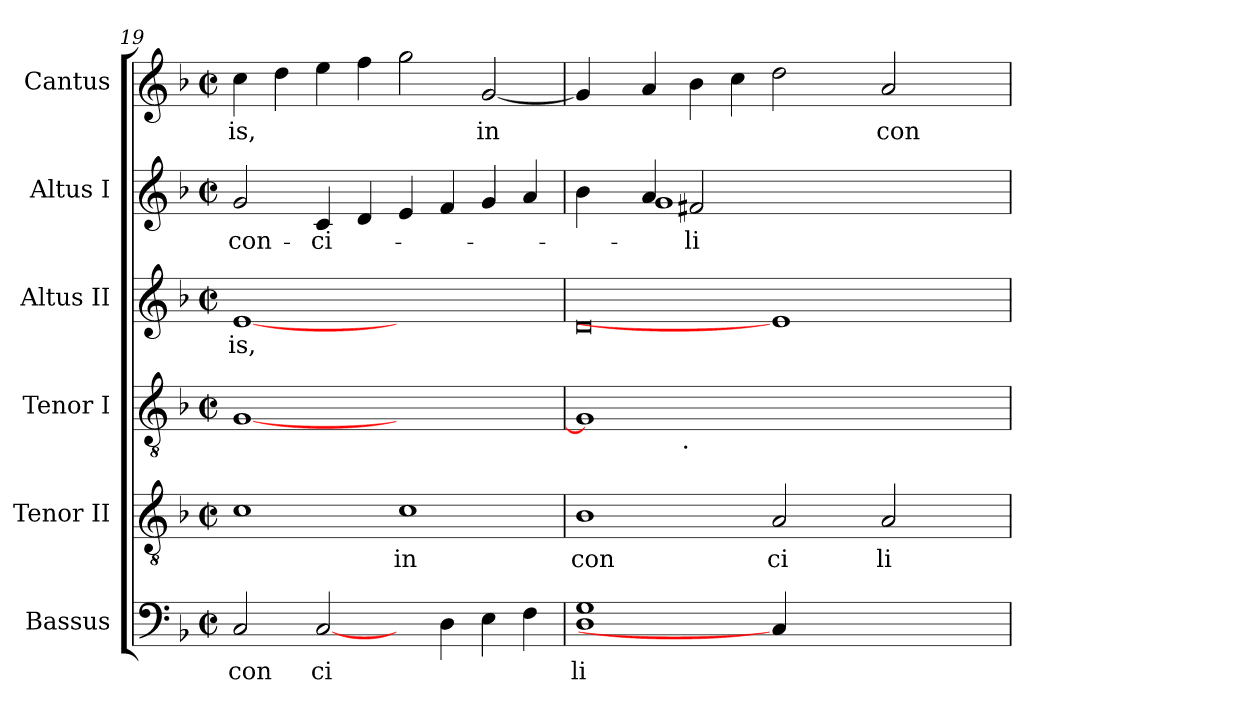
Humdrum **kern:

**kern	**text	**kern	**text	**kern	**kern	**text	**kern	**text	**kern	**text
*part6	*part6	*part5	*part5	*part4	*part3	*part3	*part2	*part2	*part1	*part1
*staff6	*staff6	*staff5	*staff5	*staff4	*staff3	*staff3	*staff2	*staff2	*staff1	*staff1
*I"Bassus	*	*I"Tenor II	*	*I"Tenor I	*I"Altus II	*	*I"Altus I	*	*I"Cantus	*
*clefF4	*	*clefGv2	*	*clefGv2	*clefG2	*	*clefG2	*	*clefG2	*
*k[b-]	*	*k[b-]	*	*k[b-]	*k[b-]	*	*k[b-]	*	*k[b-]	*
*F:	*	*F:	*	*F:	*F:	*	*F:	*	*F:	*
*M2/2	*	*M2/2	*	*M2/2	*M2/2	*	*M2/2	*	*M2/2	*
*met(c|)	*	*met(c|)	*	*met(c|)	*met(c|)	*	*met(c|)	*	*met(c|)	*
=19	=19	=19	=19	=19	=19	=19	=19	=19	=19	=19
!	!LO:LY:b:cj	!	!	!	!	!LO:LY:b:cj	!	!LO:LY:b:cj	!	!LO:LY:b:cj
2C/	con	1c	.	[1G	[1e	is,	2g/	con-	4cc\	-is,
.	.	.	.	.	.	.	.	.	4dd\	.
!	!LO:LY:b:cj	!	!	!	!	!	!	!LO:LY:b:cj	!	!
[2C/	ci	.	.	.	.	.	4c/	-ci-	4ee\	.
.	.	.	.	.	.	.	4d/	.	4ff\	.
!	!	!	!LO:LY:b:cj	!	!	!	!	!	!	!
4ryy	.	1c	in	1ryy	1ryy	.	4e/	.	2gg\	.
4D\	.	.	.	.	.	.	4f/	.	.	.
!	!	!	!	!	!	!	!	!	!	!LO:LY:b:cj
4E\	.	.	.	.	.	.	4g/	.	[>2g/	in
4F\	.	.	.	.	.	.	4a/	.	.	.
!!LO:PB:g=z
=20	=20	=20	=20	=20	=20	=20	=20	=20	=20	=20
!	!LO:LY:b:cj	!	!LO:LY:b:cj	!	!LO:N:vis=0	!	!	!	!	!
*	*	*	*	*^	*	*	*^	*	*	*
*	*	*	*	*	*^	*	*	*	*^	*	*	*
1G 1D	li	1B-	con	1G]	16..ryy	4ryy	1d	.	4ryy	4b-\	8ryy	.	4g/]	.
.	.	.	.	.	1ryy	.	.	.	.	.	.	.	.	.
.	.	.	.	.	.	.	.	.	.	.	64ryy	.	.	.
.	.	.	.	.	.	.	.	.	.	.	1ryy	.	.	.
.	.	.	.	.	.	8...ryy	.	.	4a/	1g	.	.	4a/	.
!	!	!	!	!	!	!LO:TX:b:t=.	!	!	!	!	!	!	!	!
.	.	.	.	.	.	1ryy	.	.	.	.	.	.	.	.
!	!	!	!	!	!	!	!	!	!	!	!	!LO:LY:b:cj	!	!
.	.	.	.	.	.	.	.	.	2f#X/	.	.	-li	4b-\	.
.	.	.	.	.	.	.	.	.	.	.	.	.	4cc\	.
!	!	!	!LO:LY:b:cj	!	!	!	!	!	!	!	!	!	!	!
4C/]	.	2A/	ci	1ryy	.	.	1e]	.	2.ryy	.	.	.	2dd\	.
.	.	.	.	.	2ryy	.	.	.	.	.	.	.	.	.
.	.	.	.	.	.	.	.	.	.	.	2ryy	.	.	.
2.ryy	.	.	.	.	.	.	.	.	.	2.ryy	.	.	.	.
.	.	.	.	.	.	2ryy	.	.	.	.	.	.	.	.
!	!	!	!LO:LY:b:cj	!	!	!	!	!	!	!	!	!	!	!LO:LY:b:cj
.	.	2A/	li	.	.	.	.	.	.	.	.	.	2a/	con
.	.	.	.	.	4ryy	.	.	.	.	.	.	.	.	.
.	.	.	.	.	.	.	.	.	.	.	4ryy	.	.	.
.	.	.	.	.	.	.	.	.	4ryy	.	.	.	.	.
.	.	.	.	.	8ryy	.	.	.	.	.	.	.	.	.
.	.	.	.	.	.	.	.	.	.	.	16..ryy	.	.	.
.	.	.	.	.	64ryy	64ryy	.	.	.	.	.	.	.	.
*	*	*	*	*v	*v	*v	*	*	*v	*v	*v	*	*	*
=	=	=	=	=	=	=	=	=	=	=
*-	*-	*-	*-	*-	*-	*-	*-	*-	*-	*-
